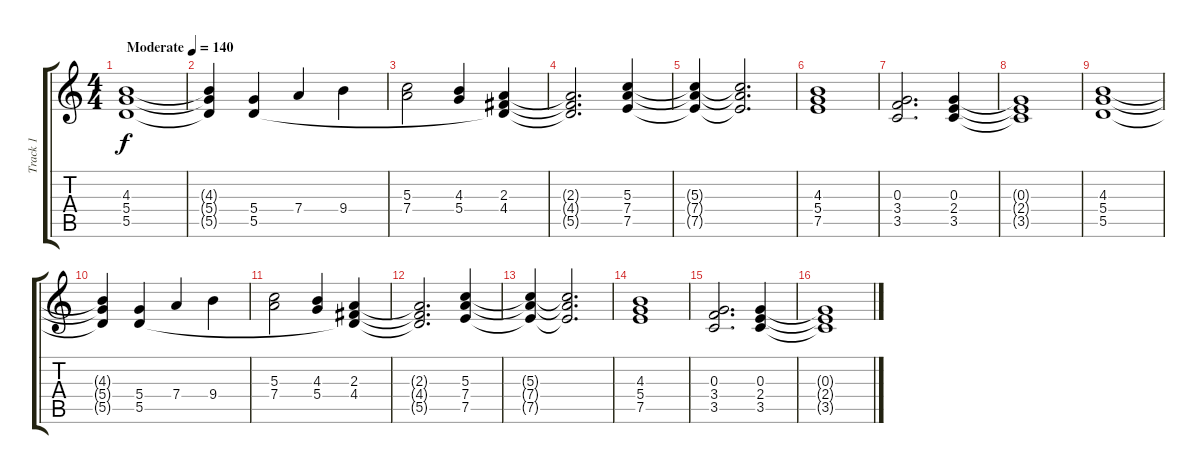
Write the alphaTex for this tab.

\track ("Track 1" "Track 1") {instrument cello}
\staff {score tabs}
\tuning (E5 B4 G4 D4 A3 E3) {hide}
\ts (4 4)
\tempo (140 "Moderate")
\clef g2
\ks c
(4.3 5.4 5.5).1{dy f instrument cello} |
(4.3{t} 5.4{t} 5.5{t}).4 (5.4 5.5).4 7.4.4 9.4.4 |
(5.3 7.4).2 (4.3 5.4).4 (2.3 4.4 5.5{t}).4 |
(2.3{t} 4.4{t} 5.5{t}).2{d} (5.3 7.4 7.5).4 |
(5.3{t} 7.4{t} 7.5{t}).4 (5.3{t} 7.4{t} 7.5{t}).2{d} |
(4.3 5.4 7.5).1 |
(0.3 3.4 3.5).2{d} (0.3 2.4 3.5).4 |
(0.3{t} 2.4{t} 3.5{t}).1 |
(4.3 5.4 5.5).1 |
(4.3{t} 5.4{t} 5.5{t}).4 (5.4 5.5).4 7.4.4 9.4.4 |
(5.3 7.4).2 (4.3 5.4).4 (2.3 4.4 5.5{t}).4 |
(2.3{t} 4.4{t} 5.5{t}).2{d} (5.3 7.4 7.5).4 |
(5.3{t} 7.4{t} 7.5{t}).4 (5.3{t} 7.4{t} 7.5{t}).2{d} |
(4.3 5.4 7.5).1 |
(0.3 3.4 3.5).2{d} (0.3 2.4 3.5).4 |
(0.3{t} 2.4{t} 3.5{t}).1
